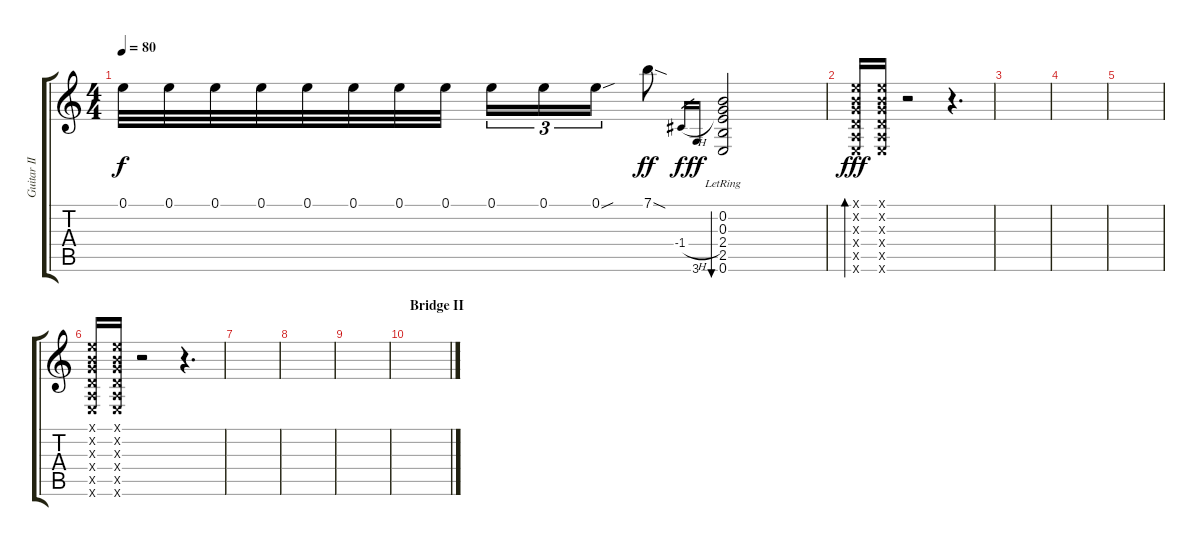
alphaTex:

\track ("Guitar II" "Guitar II") {instrument overdrivenguitar}
\staff {score tabs}
\tuning (E4 B3 G3 D3 A2 E2) {hide}
\ts (4 4)
\tempo 80
\clef g2
\ks c
0.1.32{dy f} 0.1.32 0.1.32 0.1.32 0.1.32 0.1.32 0.1.32 0.1.32 0.1.16{tu (3 2)} 0.1.16{tu (3 2)} 0.1{sou}.16{tu (3 2)} 7.1{sod}.8{dy ff} -1.4{h}.16{gr dy f} 3.6.16{gr dy ff} (0.2{lr} 0.3{lr} 2.4{lr} 2.5{lr} 0.6{lr}).2{bu 60} |
(0.1{x} 0.2{x} 0.3{x} 0.4{x} 0.5{x} 0.6{x}).16{bd 480 dy fff} (0.1{x} 0.2{x} 0.3{x} 0.4{x} 0.5{x} 0.6{x}).16 r.2 r.4{d} |
|
|
|
(0.1{x} 0.2{x} 0.3{x} 0.4{x} 0.5{x} 0.6{x}).16 (0.1{x} 0.2{x} 0.3{x} 0.4{x} 0.5{x} 0.6{x}).16 r.2 r.4{d} |
|
|
|
\section ("" "Bridge II")
